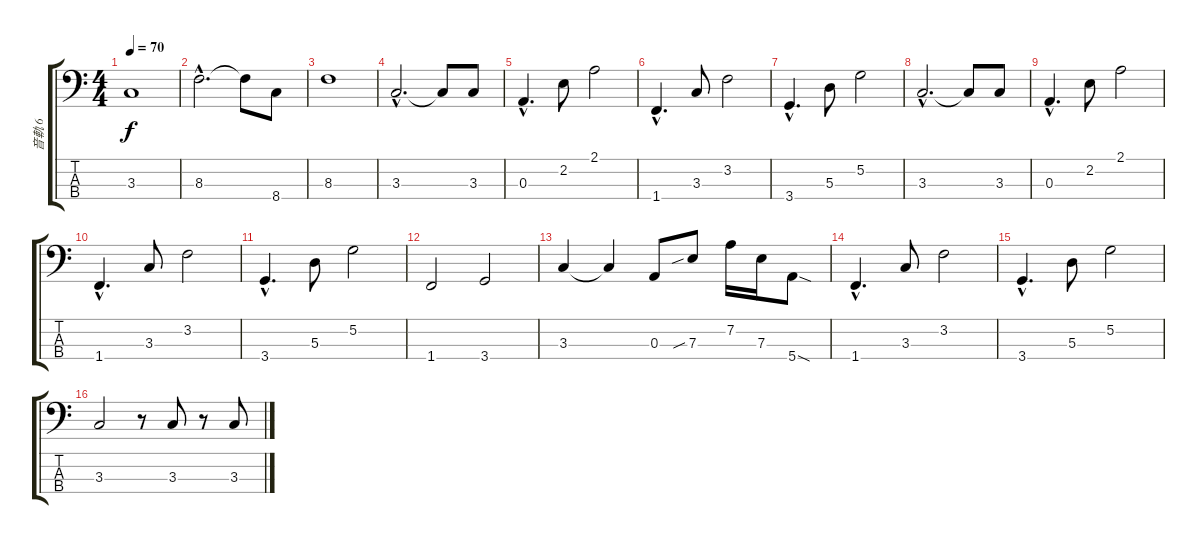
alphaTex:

\track ("音軌 6" "音軌 6") {instrument electricbassfinger}
\staff {score tabs}
\tuning (G2 D2 A1 E1) {hide}
\ts (4 4)
\tempo 70
\clef f4
\ks c
3.3.1{dy f} |
8.3{hac}.2{d} 8.3{t}.8 8.4.8 |
8.3.1 |
3.3{hac}.2{d} 3.3{t}.8 3.3.8 |
0.3{hac}.4{d} 2.2.8 2.1.2 |
1.4{hac}.4{d} 3.3.8 3.2.2 |
3.4{hac}.4{d} 5.3.8 5.2.2 |
3.3{hac}.2{d} 3.3{t}.8 3.3.8 |
0.3{hac}.4{d} 2.2.8 2.1.2 |
1.4{hac}.4{d} 3.3.8 3.2.2 |
3.4{hac}.4{d} 5.3.8 5.2.2 |
1.4.2 3.4.2 |
3.3.4 3.3{t}.4 0.3.8 7.3{sib}.8 7.2.16 7.3.16 5.4{sod}.8 |
1.4{hac}.4{d} 3.3.8 3.2.2 |
3.4{hac}.4{d} 5.3.8 5.2.2 |
3.3.2 r.8 3.3.8 r.8 3.3.8
